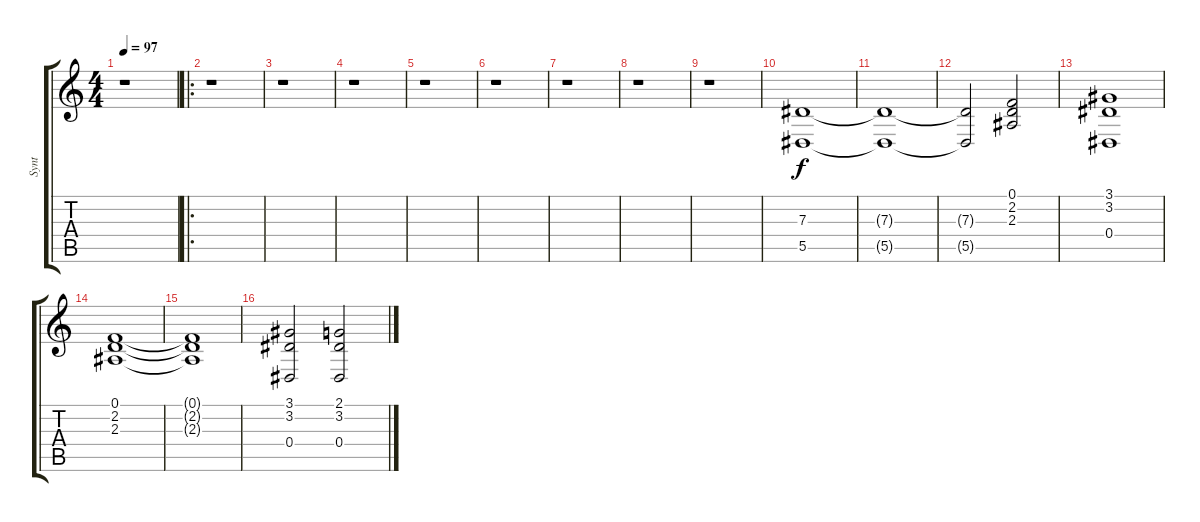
\track ("Synt" "Synt") {instrument stringensemble1}
\staff {score tabs}
\tuning (F4 C4 Ab3 Eb3 Bb2 F2) {hide}
\ts (4 4)
\tempo 97
\clef g2
\ks c
r.1{dy f instrument stringensemble1} |
\ro
r.1 |
r.1 |
r.1 |
r.1 |
r.1 |
r.1 |
r.1 |
r.1 |
(7.3 5.5).1 |
(7.3{t} 5.5{t}).1 |
(7.3{t} 5.5{t}).2 (0.1 2.2 2.3).2 |
(3.1 3.2 0.4).1 |
(0.1 2.2 2.3).1 |
(0.1{t} 2.2{t} 2.3{t}).1 |
(3.1 3.2 0.4).2 (2.1 3.2 0.4).2
